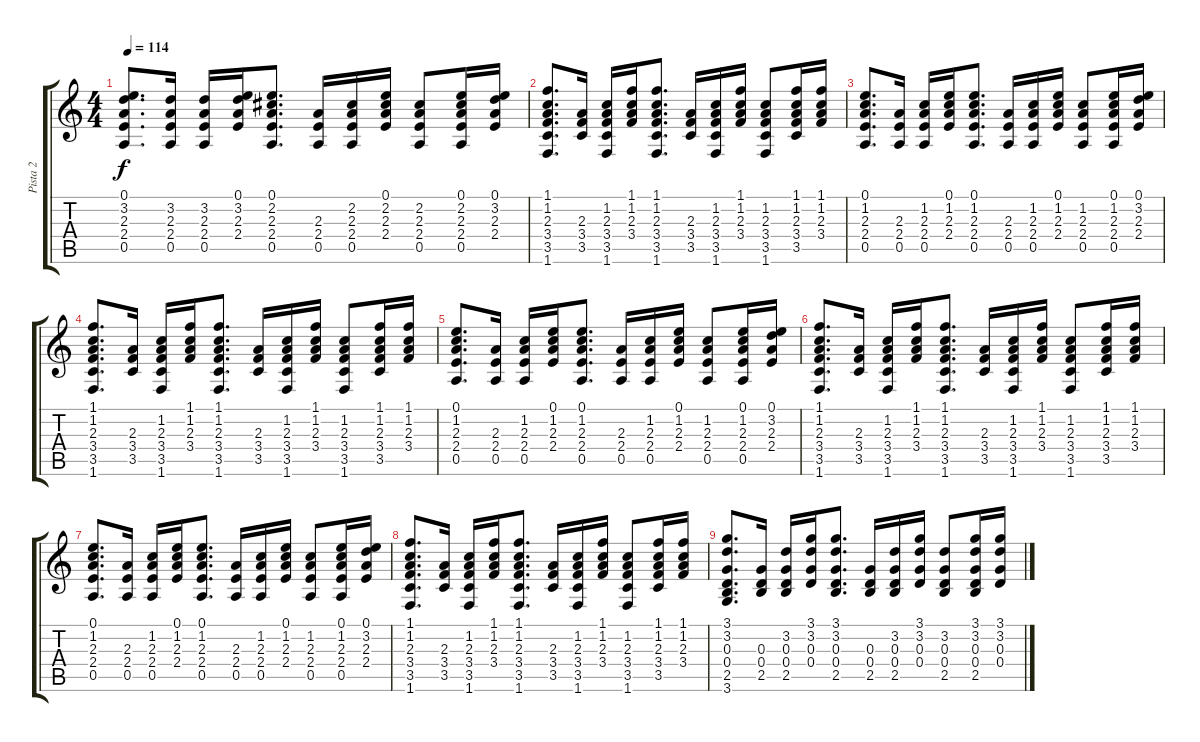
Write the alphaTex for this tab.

\track ("Pista 2" "Pista 2") {instrument acousticguitarsteel}
\staff {score tabs}
\tuning (E4 B3 G3 D3 A2 E2) {hide}
\ts (4 4)
\tempo 114
\clef g2
\ks c
(0.1 3.2 2.3 2.4 0.5).8{d dy f} (3.2 2.3 2.4 0.5).16 (3.2 2.3 2.4 0.5).16 (0.1 3.2 2.3 2.4).16 (0.1 2.2 2.3 2.4 0.5).8{d} (2.3 2.4 0.5).16 (2.2 2.3 2.4 0.5).16 (0.1 2.2 2.3 2.4).16 (2.2 2.3 2.4 0.5).8 (0.1 2.2 2.3 2.4 0.5).16 (0.1 3.2 2.3 2.4).16 |
(1.1 1.2 2.3 3.4 3.5 1.6).8{d} (2.3 3.4 3.5).16 (1.2 2.3 3.4 3.5 1.6).16 (1.1 1.2 2.3 3.4).16 (1.1 1.2 2.3 3.4 3.5 1.6).8{d} (2.3 3.4 3.5).16 (1.2 2.3 3.4 3.5 1.6).16 (1.1 1.2 2.3 3.4).16 (1.2 2.3 3.4 3.5 1.6).8 (1.1 1.2 2.3 3.4 3.5).16 (1.1 1.2 2.3 3.4).16 |
(0.1 1.2 2.3 2.4 0.5).8{d} (2.3 2.4 0.5).16 (1.2 2.3 2.4 0.5).16 (0.1 1.2 2.3 2.4).16 (0.1 1.2 2.3 2.4 0.5).8{d} (2.3 2.4 0.5).16 (1.2 2.3 2.4 0.5).16 (0.1 1.2 2.3 2.4).16 (1.2 2.3 2.4 0.5).8 (0.1 1.2 2.3 2.4 0.5).16 (0.1 3.2 2.3 2.4).16 |
(1.1 1.2 2.3 3.4 3.5 1.6).8{d} (2.3 3.4 3.5).16 (1.2 2.3 3.4 3.5 1.6).16 (1.1 1.2 2.3 3.4).16 (1.1 1.2 2.3 3.4 3.5 1.6).8{d} (2.3 3.4 3.5).16 (1.2 2.3 3.4 3.5 1.6).16 (1.1 1.2 2.3 3.4).16 (1.2 2.3 3.4 3.5 1.6).8 (1.1 1.2 2.3 3.4 3.5).16 (1.1 1.2 2.3 3.4).16 |
(0.1 1.2 2.3 2.4 0.5).8{d} (2.3 2.4 0.5).16 (1.2 2.3 2.4 0.5).16 (0.1 1.2 2.3 2.4).16 (0.1 1.2 2.3 2.4 0.5).8{d} (2.3 2.4 0.5).16 (1.2 2.3 2.4 0.5).16 (0.1 1.2 2.3 2.4).16 (1.2 2.3 2.4 0.5).8 (0.1 1.2 2.3 2.4 0.5).16 (0.1 3.2 2.3 2.4).16 |
(1.1 1.2 2.3 3.4 3.5 1.6).8{d} (2.3 3.4 3.5).16 (1.2 2.3 3.4 3.5 1.6).16 (1.1 1.2 2.3 3.4).16 (1.1 1.2 2.3 3.4 3.5 1.6).8{d} (2.3 3.4 3.5).16 (1.2 2.3 3.4 3.5 1.6).16 (1.1 1.2 2.3 3.4).16 (1.2 2.3 3.4 3.5 1.6).8 (1.1 1.2 2.3 3.4 3.5).16 (1.1 1.2 2.3 3.4).16 |
(0.1 1.2 2.3 2.4 0.5).8{d} (2.3 2.4 0.5).16 (1.2 2.3 2.4 0.5).16 (0.1 1.2 2.3 2.4).16 (0.1 1.2 2.3 2.4 0.5).8{d} (2.3 2.4 0.5).16 (1.2 2.3 2.4 0.5).16 (0.1 1.2 2.3 2.4).16 (1.2 2.3 2.4 0.5).8 (0.1 1.2 2.3 2.4 0.5).16 (0.1 3.2 2.3 2.4).16 |
(1.1 1.2 2.3 3.4 3.5 1.6).8{d} (2.3 3.4 3.5).16 (1.2 2.3 3.4 3.5 1.6).16 (1.1 1.2 2.3 3.4).16 (1.1 1.2 2.3 3.4 3.5 1.6).8{d} (2.3 3.4 3.5).16 (1.2 2.3 3.4 3.5 1.6).16 (1.1 1.2 2.3 3.4).16 (1.2 2.3 3.4 3.5 1.6).8 (1.1 1.2 2.3 3.4 3.5).16 (1.1 1.2 2.3 3.4).16 |
(3.1 3.2 0.3 0.4 2.5 3.6).8{d} (0.3 0.4 2.5).16 (3.2 0.3 0.4 2.5).16 (3.1 3.2 0.3 0.4).16 (3.1 3.2 0.3 0.4 2.5).8{d} (0.3 0.4 2.5).16 (3.2 0.3 0.4 2.5).16 (3.1 3.2 0.3 0.4).16 (3.2 0.3 0.4 2.5).8 (3.1 3.2 0.3 0.4 2.5).16 (3.1 3.2 0.3 0.4).16
